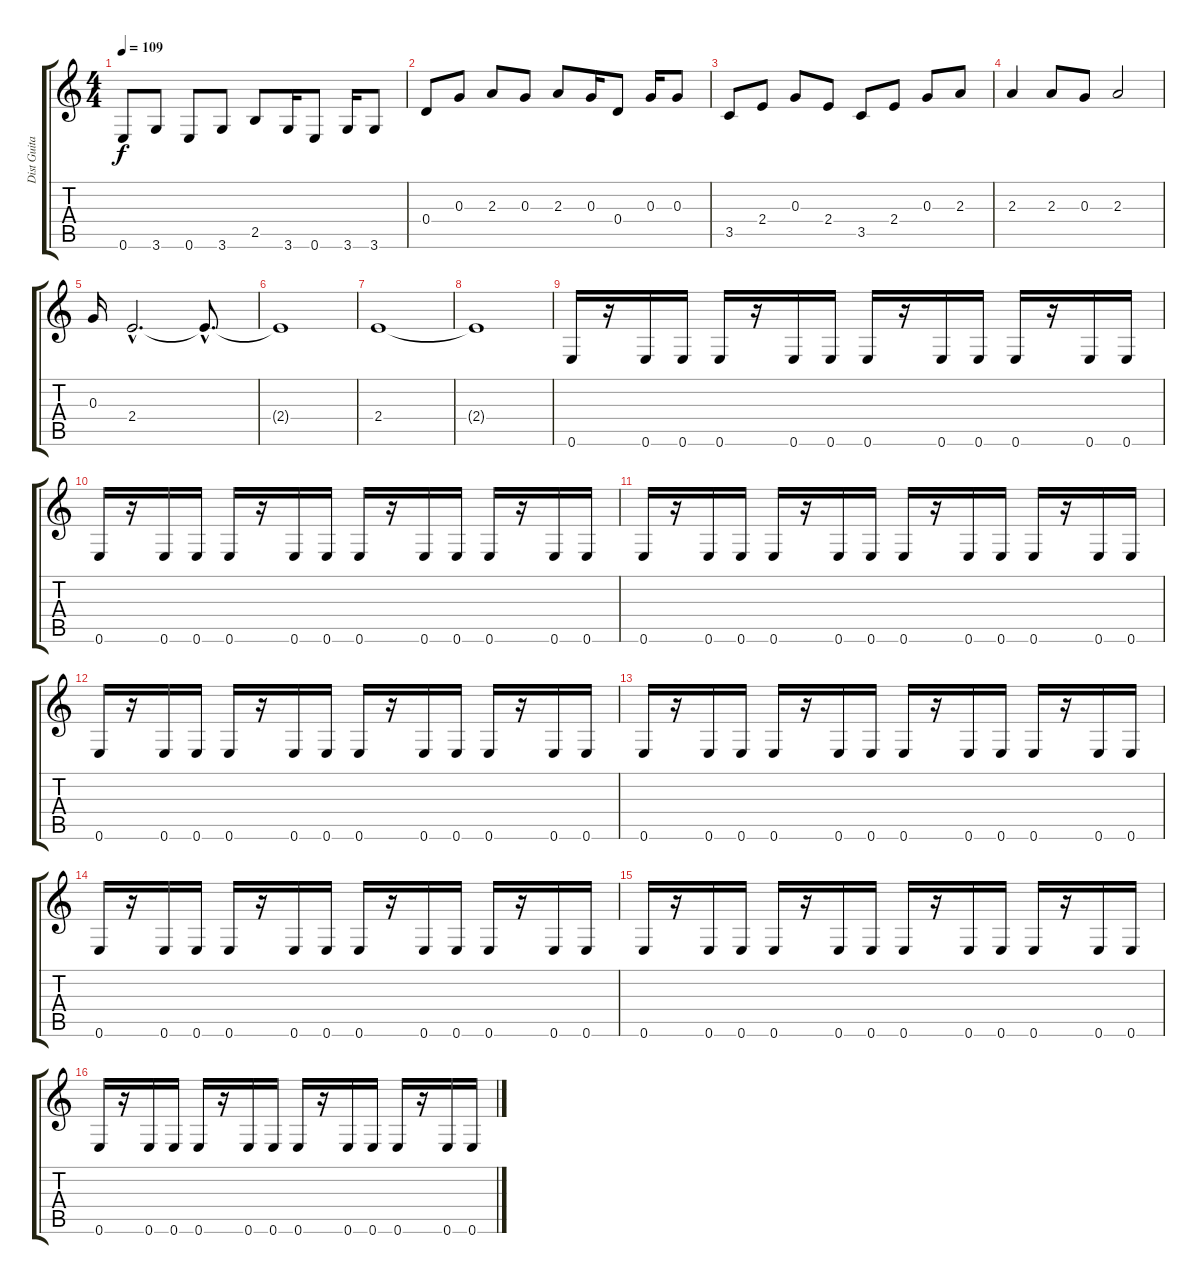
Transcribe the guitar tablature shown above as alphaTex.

\track ("Dist Guitar 1" "Dist Guita") {instrument distortionguitar}
\staff {score tabs}
\tuning (E4 B3 G3 D3 A2 E2) {hide}
\ts (4 4)
\tempo 109
\clef g2
\ks c
0.6.8{dy f} 3.6.8 0.6.8 3.6.8 2.5.8 3.6.16 0.6.8 3.6.16 3.6.8 |
0.4.8 0.3.8 2.3.8 0.3.8 2.3.8 0.3.16 0.4.8 0.3.16 0.3.8 |
3.5.8 2.4.8 0.3.8 2.4.8 3.5.8 2.4.8 0.3.8 2.3.8 |
2.3.4 2.3.8 0.3.8 2.3.2 |
0.3.16 2.4{hac}.2{d} 2.4{hac t}.8{d} |
2.4{t}.1 |
2.4.1 |
2.4{t}.1 |
0.6.16 r.16 0.6.16 0.6.16 0.6.16 r.16 0.6.16 0.6.16 0.6.16 r.16 0.6.16 0.6.16 0.6.16 r.16 0.6.16 0.6.16 |
0.6.16 r.16 0.6.16 0.6.16 0.6.16 r.16 0.6.16 0.6.16 0.6.16 r.16 0.6.16 0.6.16 0.6.16 r.16 0.6.16 0.6.16 |
0.6.16 r.16 0.6.16 0.6.16 0.6.16 r.16 0.6.16 0.6.16 0.6.16 r.16 0.6.16 0.6.16 0.6.16 r.16 0.6.16 0.6.16 |
0.6.16 r.16 0.6.16 0.6.16 0.6.16 r.16 0.6.16 0.6.16 0.6.16 r.16 0.6.16 0.6.16 0.6.16 r.16 0.6.16 0.6.16 |
0.6.16 r.16 0.6.16 0.6.16 0.6.16 r.16 0.6.16 0.6.16 0.6.16 r.16 0.6.16 0.6.16 0.6.16 r.16 0.6.16 0.6.16 |
0.6.16 r.16 0.6.16 0.6.16 0.6.16 r.16 0.6.16 0.6.16 0.6.16 r.16 0.6.16 0.6.16 0.6.16 r.16 0.6.16 0.6.16 |
0.6.16 r.16 0.6.16 0.6.16 0.6.16 r.16 0.6.16 0.6.16 0.6.16 r.16 0.6.16 0.6.16 0.6.16 r.16 0.6.16 0.6.16 |
0.6.16 r.16 0.6.16 0.6.16 0.6.16 r.16 0.6.16 0.6.16 0.6.16 r.16 0.6.16 0.6.16 0.6.16 r.16 0.6.16 0.6.16
